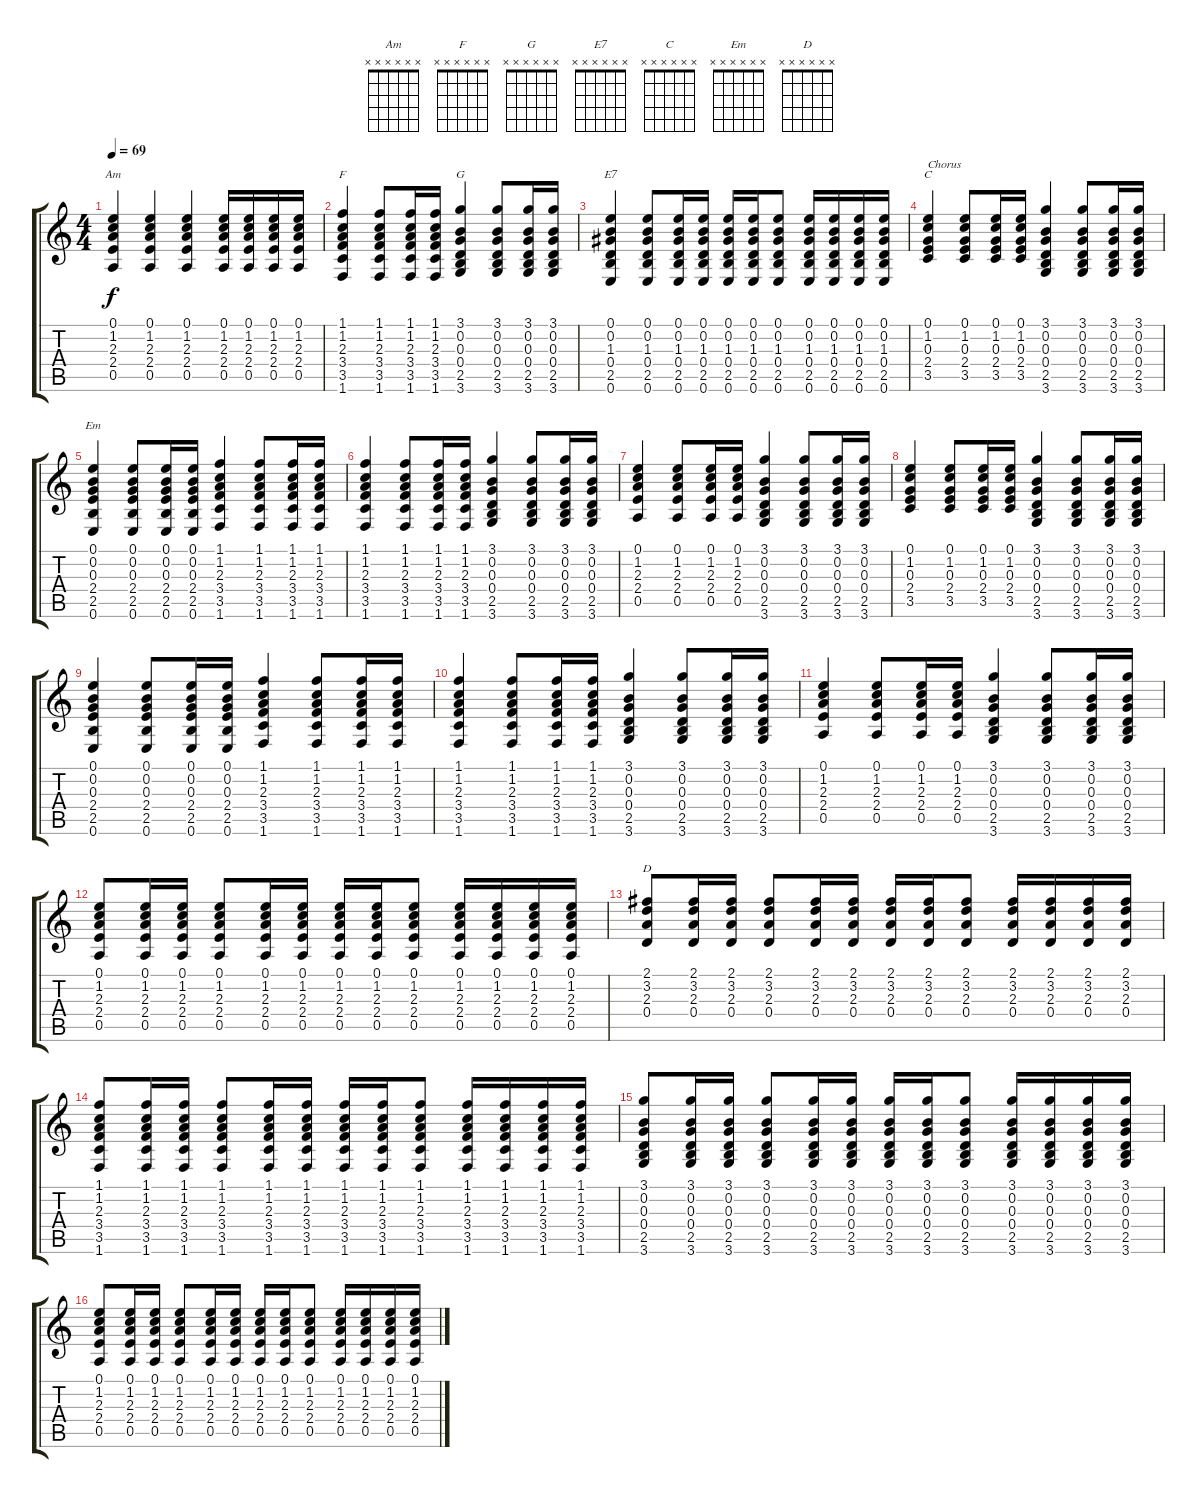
\track "" {instrument acousticguitarsteel}
\staff {score tabs}
\tuning (E4 B3 G3 D3 A2 E2) {hide}
\chord ("Am" x x x x x x)
\chord ("F" x x x x x x)
\chord ("G" x x x x x x)
\chord ("E7" x x x x x x)
\chord ("C" x x x x x x)
\chord ("Em" x x x x x x)
\chord ("D" x x x x x x)
\ts (4 4)
\tempo 69
\clef g2
\ks c
(0.1 1.2 2.3 2.4 0.5).4{ch "Am" dy f} (0.1 1.2 2.3 2.4 0.5).4 (0.1 1.2 2.3 2.4 0.5).4 (0.1 1.2 2.3 2.4 0.5).16 (0.1 1.2 2.3 2.4 0.5).16 (0.1 1.2 2.3 2.4 0.5).16 (0.1 1.2 2.3 2.4 0.5).16 |
(1.1 1.2 2.3 3.4 3.5 1.6).4{ch "F"} (1.1 1.2 2.3 3.4 3.5 1.6).8 (1.1 1.2 2.3 3.4 3.5 1.6).16 (1.1 1.2 2.3 3.4 3.5 1.6).16 (3.1 0.2 0.3 0.4 2.5 3.6).4{ch "G"} (3.1 0.2 0.3 0.4 2.5 3.6).8 (3.1 0.2 0.3 0.4 2.5 3.6).16 (3.1 0.2 0.3 0.4 2.5 3.6).16 |
(0.1 0.2 1.3 0.4 2.5 0.6).4{ch "E7"} (0.1 0.2 1.3 0.4 2.5 0.6).8 (0.1 0.2 1.3 0.4 2.5 0.6).16 (0.1 0.2 1.3 0.4 2.5 0.6).16 (0.1 0.2 1.3 0.4 2.5 0.6).16 (0.1 0.2 1.3 0.4 2.5 0.6).16 (0.1 0.2 1.3 0.4 2.5 0.6).8 (0.1 0.2 1.3 0.4 2.5 0.6).16 (0.1 0.2 1.3 0.4 2.5 0.6).16 (0.1 0.2 1.3 0.4 2.5 0.6).16 (0.1 0.2 1.3 0.4 2.5 0.6).16 |
(0.1 1.2 0.3 2.4 3.5).4{ch "C" txt "Chorus"} (0.1 1.2 0.3 2.4 3.5).8 (0.1 1.2 0.3 2.4 3.5).16 (0.1 1.2 0.3 2.4 3.5).16 (3.1 0.2 0.3 0.4 2.5 3.6).4 (3.1 0.2 0.3 0.4 2.5 3.6).8 (3.1 0.2 0.3 0.4 2.5 3.6).16 (3.1 0.2 0.3 0.4 2.5 3.6).16 |
(0.1 0.2 0.3 2.4 2.5 0.6).4{ch "Em"} (0.1 0.2 0.3 2.4 2.5 0.6).8 (0.1 0.2 0.3 2.4 2.5 0.6).16 (0.1 0.2 0.3 2.4 2.5 0.6).16 (1.1 1.2 2.3 3.4 3.5 1.6).4 (1.1 1.2 2.3 3.4 3.5 1.6).8 (1.1 1.2 2.3 3.4 3.5 1.6).16 (1.1 1.2 2.3 3.4 3.5 1.6).16 |
(1.1 1.2 2.3 3.4 3.5 1.6).4 (1.1 1.2 2.3 3.4 3.5 1.6).8 (1.1 1.2 2.3 3.4 3.5 1.6).16 (1.1 1.2 2.3 3.4 3.5 1.6).16 (3.1 0.2 0.3 0.4 2.5 3.6).4 (3.1 0.2 0.3 0.4 2.5 3.6).8 (3.1 0.2 0.3 0.4 2.5 3.6).16 (3.1 0.2 0.3 0.4 2.5 3.6).16 |
(0.1 1.2 2.3 2.4 0.5).4 (0.1 1.2 2.3 2.4 0.5).8 (0.1 1.2 2.3 2.4 0.5).16 (0.1 1.2 2.3 2.4 0.5).16 (3.1 0.2 0.3 0.4 2.5 3.6).4 (3.1 0.2 0.3 0.4 2.5 3.6).8 (3.1 0.2 0.3 0.4 2.5 3.6).16 (3.1 0.2 0.3 0.4 2.5 3.6).16 |
(0.1 1.2 0.3 2.4 3.5).4 (0.1 1.2 0.3 2.4 3.5).8 (0.1 1.2 0.3 2.4 3.5).16 (0.1 1.2 0.3 2.4 3.5).16 (3.1 0.2 0.3 0.4 2.5 3.6).4 (3.1 0.2 0.3 0.4 2.5 3.6).8 (3.1 0.2 0.3 0.4 2.5 3.6).16 (3.1 0.2 0.3 0.4 2.5 3.6).16 |
(0.1 0.2 0.3 2.4 2.5 0.6).4 (0.1 0.2 0.3 2.4 2.5 0.6).8 (0.1 0.2 0.3 2.4 2.5 0.6).16 (0.1 0.2 0.3 2.4 2.5 0.6).16 (1.1 1.2 2.3 3.4 3.5 1.6).4 (1.1 1.2 2.3 3.4 3.5 1.6).8 (1.1 1.2 2.3 3.4 3.5 1.6).16 (1.1 1.2 2.3 3.4 3.5 1.6).16 |
(1.1 1.2 2.3 3.4 3.5 1.6).4 (1.1 1.2 2.3 3.4 3.5 1.6).8 (1.1 1.2 2.3 3.4 3.5 1.6).16 (1.1 1.2 2.3 3.4 3.5 1.6).16 (3.1 0.2 0.3 0.4 2.5 3.6).4 (3.1 0.2 0.3 0.4 2.5 3.6).8 (3.1 0.2 0.3 0.4 2.5 3.6).16 (3.1 0.2 0.3 0.4 2.5 3.6).16 |
(0.1 1.2 2.3 2.4 0.5).4 (0.1 1.2 2.3 2.4 0.5).8 (0.1 1.2 2.3 2.4 0.5).16 (0.1 1.2 2.3 2.4 0.5).16 (3.1 0.2 0.3 0.4 2.5 3.6).4 (3.1 0.2 0.3 0.4 2.5 3.6).8 (3.1 0.2 0.3 0.4 2.5 3.6).16 (3.1 0.2 0.3 0.4 2.5 3.6).16 |
(0.1 1.2 2.3 2.4 0.5).8 (0.1 1.2 2.3 2.4 0.5).16 (0.1 1.2 2.3 2.4 0.5).16 (0.1 1.2 2.3 2.4 0.5).8 (0.1 1.2 2.3 2.4 0.5).16 (0.1 1.2 2.3 2.4 0.5).16 (0.1 1.2 2.3 2.4 0.5).16 (0.1 1.2 2.3 2.4 0.5).16 (0.1 1.2 2.3 2.4 0.5).8 (0.1 1.2 2.3 2.4 0.5).16 (0.1 1.2 2.3 2.4 0.5).16 (0.1 1.2 2.3 2.4 0.5).16 (0.1 1.2 2.3 2.4 0.5).16 |
(2.1 3.2 2.3 0.4).8{ch "D"} (2.1 3.2 2.3 0.4).16 (2.1 3.2 2.3 0.4).16 (2.1 3.2 2.3 0.4).8 (2.1 3.2 2.3 0.4).16 (2.1 3.2 2.3 0.4).16 (2.1 3.2 2.3 0.4).16 (2.1 3.2 2.3 0.4).16 (2.1 3.2 2.3 0.4).8 (2.1 3.2 2.3 0.4).16 (2.1 3.2 2.3 0.4).16 (2.1 3.2 2.3 0.4).16 (2.1 3.2 2.3 0.4).16 |
(1.1 1.2 2.3 3.4 3.5 1.6).8 (1.1 1.2 2.3 3.4 3.5 1.6).16 (1.1 1.2 2.3 3.4 3.5 1.6).16 (1.1 1.2 2.3 3.4 3.5 1.6).8 (1.1 1.2 2.3 3.4 3.5 1.6).16 (1.1 1.2 2.3 3.4 3.5 1.6).16 (1.1 1.2 2.3 3.4 3.5 1.6).16 (1.1 1.2 2.3 3.4 3.5 1.6).16 (1.1 1.2 2.3 3.4 3.5 1.6).8 (1.1 1.2 2.3 3.4 3.5 1.6).16 (1.1 1.2 2.3 3.4 3.5 1.6).16 (1.1 1.2 2.3 3.4 3.5 1.6).16 (1.1 1.2 2.3 3.4 3.5 1.6).16 |
(3.1 0.2 0.3 0.4 2.5 3.6).8 (3.1 0.2 0.3 0.4 2.5 3.6).16 (3.1 0.2 0.3 0.4 2.5 3.6).16 (3.1 0.2 0.3 0.4 2.5 3.6).8 (3.1 0.2 0.3 0.4 2.5 3.6).16 (3.1 0.2 0.3 0.4 2.5 3.6).16 (3.1 0.2 0.3 0.4 2.5 3.6).16 (3.1 0.2 0.3 0.4 2.5 3.6).16 (3.1 0.2 0.3 0.4 2.5 3.6).8 (3.1 0.2 0.3 0.4 2.5 3.6).16 (3.1 0.2 0.3 0.4 2.5 3.6).16 (3.1 0.2 0.3 0.4 2.5 3.6).16 (3.1 0.2 0.3 0.4 2.5 3.6).16 |
(0.1 1.2 2.3 2.4 0.5).8 (0.1 1.2 2.3 2.4 0.5).16 (0.1 1.2 2.3 2.4 0.5).16 (0.1 1.2 2.3 2.4 0.5).8 (0.1 1.2 2.3 2.4 0.5).16 (0.1 1.2 2.3 2.4 0.5).16 (0.1 1.2 2.3 2.4 0.5).16 (0.1 1.2 2.3 2.4 0.5).16 (0.1 1.2 2.3 2.4 0.5).8 (0.1 1.2 2.3 2.4 0.5).16 (0.1 1.2 2.3 2.4 0.5).16 (0.1 1.2 2.3 2.4 0.5).16 (0.1 1.2 2.3 2.4 0.5).16
